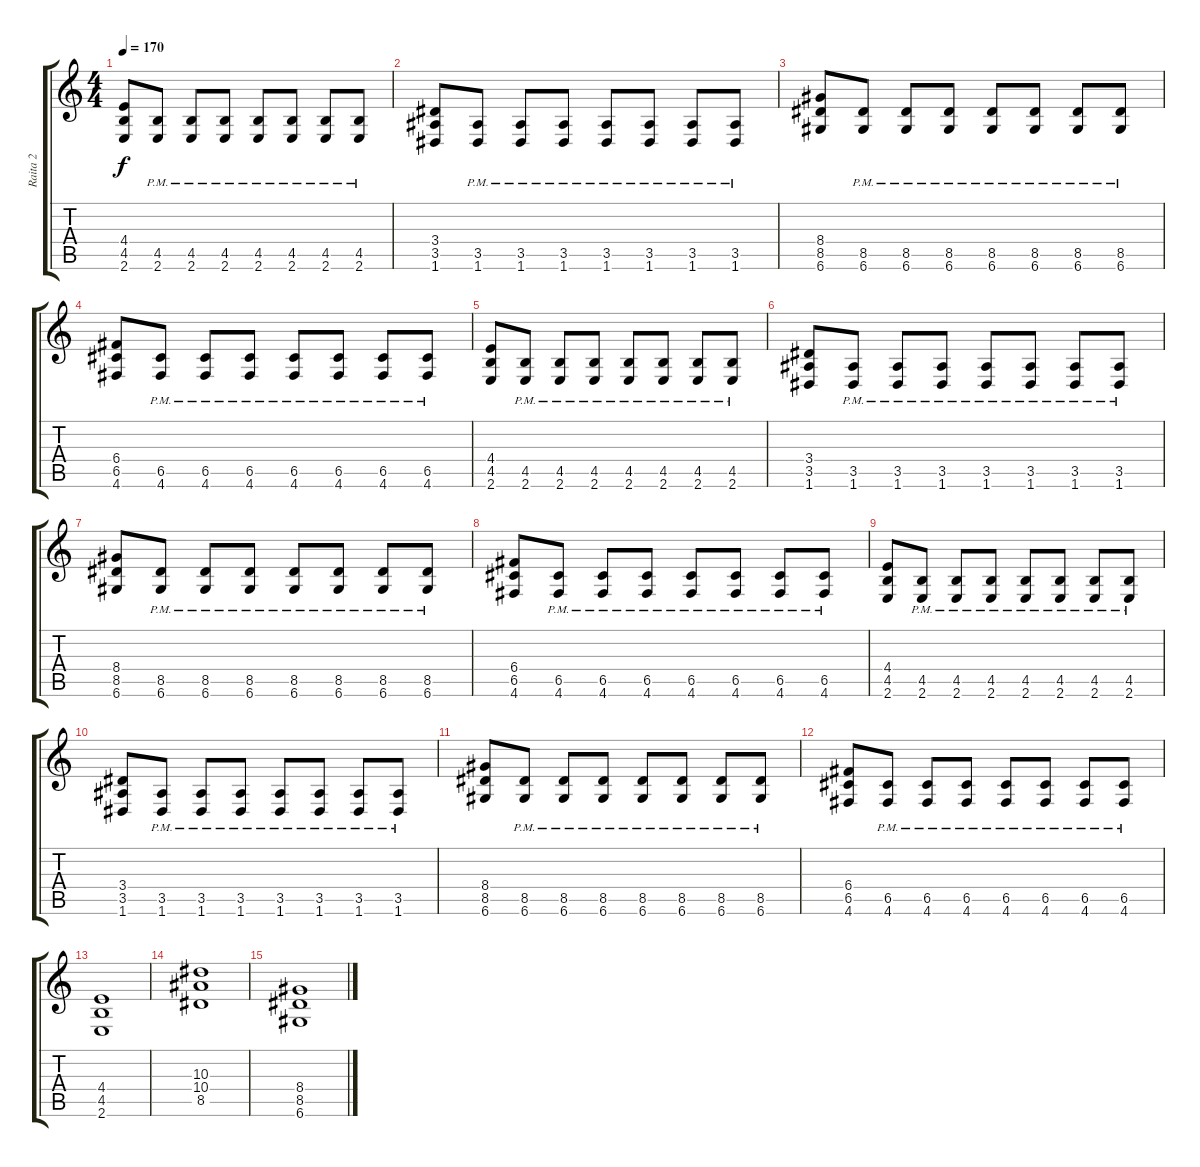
\track ("Raita 2" "Raita 2") {instrument distortionguitar}
\staff {score tabs}
\tuning (D4 A3 F3 C3 G2 D2) {hide}
\ts (4 4)
\tempo 170
\clef g2
\ks c
(4.4 4.5 2.6).8{dy f} (4.5{pm} 2.6{pm}).8 (4.5{pm} 2.6{pm}).8 (4.5{pm} 2.6{pm}).8 (4.5{pm} 2.6{pm}).8 (4.5{pm} 2.6{pm}).8 (4.5{pm} 2.6{pm}).8 (4.5{pm} 2.6{pm}).8 |
(3.4 3.5 1.6).8 (3.5{pm} 1.6{pm}).8 (3.5{pm} 1.6{pm}).8 (3.5{pm} 1.6{pm}).8 (3.5{pm} 1.6{pm}).8 (3.5{pm} 1.6{pm}).8 (3.5{pm} 1.6{pm}).8 (3.5{pm} 1.6{pm}).8 |
(8.4 8.5 6.6).8 (8.5{pm} 6.6{pm}).8 (8.5{pm} 6.6{pm}).8 (8.5{pm} 6.6{pm}).8 (8.5{pm} 6.6{pm}).8 (8.5{pm} 6.6{pm}).8 (8.5{pm} 6.6{pm}).8 (8.5{pm} 6.6{pm}).8 |
(6.4 6.5 4.6).8 (6.5{pm} 4.6{pm}).8 (6.5{pm} 4.6{pm}).8 (6.5{pm} 4.6{pm}).8 (6.5{pm} 4.6{pm}).8 (6.5{pm} 4.6{pm}).8 (6.5{pm} 4.6{pm}).8 (6.5{pm} 4.6{pm}).8 |
(4.4 4.5 2.6).8 (4.5{pm} 2.6{pm}).8 (4.5{pm} 2.6{pm}).8 (4.5{pm} 2.6{pm}).8 (4.5{pm} 2.6{pm}).8 (4.5{pm} 2.6{pm}).8 (4.5{pm} 2.6{pm}).8 (4.5{pm} 2.6{pm}).8 |
(3.4 3.5 1.6).8 (3.5{pm} 1.6{pm}).8 (3.5{pm} 1.6{pm}).8 (3.5{pm} 1.6{pm}).8 (3.5{pm} 1.6{pm}).8 (3.5{pm} 1.6{pm}).8 (3.5{pm} 1.6{pm}).8 (3.5{pm} 1.6{pm}).8 |
(8.4 8.5 6.6).8 (8.5{pm} 6.6{pm}).8 (8.5{pm} 6.6{pm}).8 (8.5{pm} 6.6{pm}).8 (8.5{pm} 6.6{pm}).8 (8.5{pm} 6.6{pm}).8 (8.5{pm} 6.6{pm}).8 (8.5{pm} 6.6{pm}).8 |
(6.4 6.5 4.6).8 (6.5{pm} 4.6{pm}).8 (6.5{pm} 4.6{pm}).8 (6.5{pm} 4.6{pm}).8 (6.5{pm} 4.6{pm}).8 (6.5{pm} 4.6{pm}).8 (6.5{pm} 4.6{pm}).8 (6.5{pm} 4.6{pm}).8 |
(4.4 4.5 2.6).8 (4.5{pm} 2.6{pm}).8 (4.5{pm} 2.6{pm}).8 (4.5{pm} 2.6{pm}).8 (4.5{pm} 2.6{pm}).8 (4.5{pm} 2.6{pm}).8 (4.5{pm} 2.6{pm}).8 (4.5{pm} 2.6{pm}).8 |
(3.4 3.5 1.6).8 (3.5{pm} 1.6{pm}).8 (3.5{pm} 1.6{pm}).8 (3.5{pm} 1.6{pm}).8 (3.5{pm} 1.6{pm}).8 (3.5{pm} 1.6{pm}).8 (3.5{pm} 1.6{pm}).8 (3.5{pm} 1.6{pm}).8 |
(8.4 8.5 6.6).8 (8.5{pm} 6.6{pm}).8 (8.5{pm} 6.6{pm}).8 (8.5{pm} 6.6{pm}).8 (8.5{pm} 6.6{pm}).8 (8.5{pm} 6.6{pm}).8 (8.5{pm} 6.6{pm}).8 (8.5{pm} 6.6{pm}).8 |
(6.4 6.5 4.6).8 (6.5{pm} 4.6{pm}).8 (6.5{pm} 4.6{pm}).8 (6.5{pm} 4.6{pm}).8 (6.5{pm} 4.6{pm}).8 (6.5{pm} 4.6{pm}).8 (6.5{pm} 4.6{pm}).8 (6.5{pm} 4.6{pm}).8 |
(4.4 4.5 2.6).1 |
(10.3 10.4 8.5).1 |
(8.4 8.5 6.6).1
